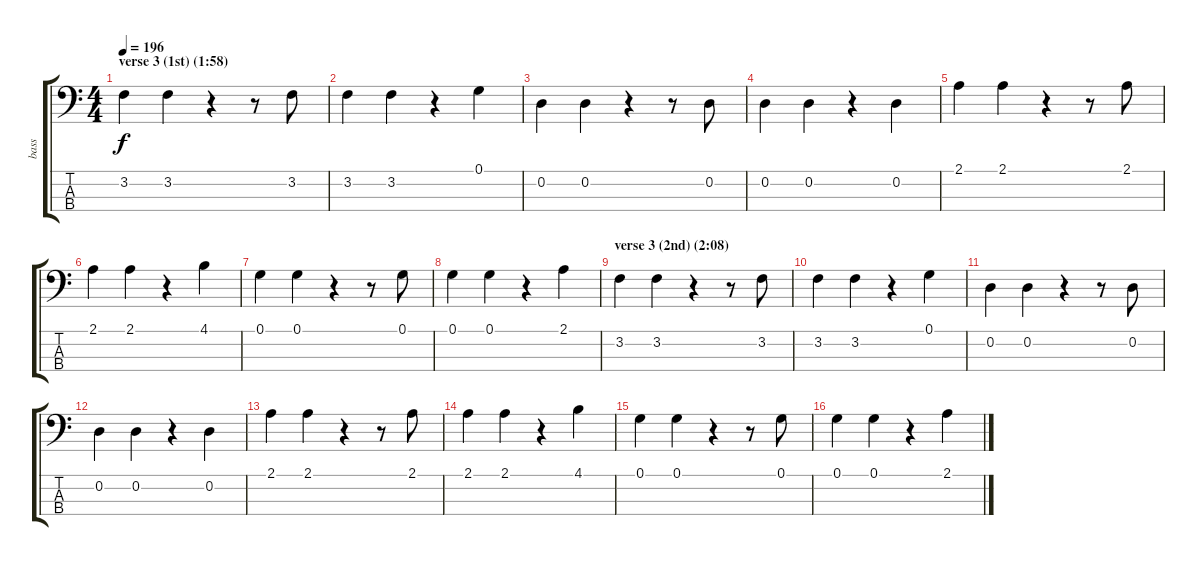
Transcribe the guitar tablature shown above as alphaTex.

\track ("bass" "bass") {instrument electricbassfinger}
\staff {score tabs}
\tuning (G2 D2 A1 E1) {hide}
\ts (4 4)
\section ("" "verse 3 (1st) (1:58)")
\tempo 196
\clef f4
\ks c
3.2.4{dy f} 3.2.4 r.4 r.8 3.2.8 |
3.2.4 3.2.4 r.4 0.1.4 |
0.2.4 0.2.4 r.4 r.8 0.2.8 |
0.2.4 0.2.4 r.4 0.2.4 |
2.1.4 2.1.4 r.4 r.8 2.1.8 |
2.1.4 2.1.4 r.4 4.1.4 |
0.1.4 0.1.4 r.4 r.8 0.1.8 |
0.1.4 0.1.4 r.4 2.1.4 |
\section ("" "verse 3 (2nd) (2:08)")
3.2.4 3.2.4 r.4 r.8 3.2.8 |
3.2.4 3.2.4 r.4 0.1.4 |
0.2.4 0.2.4 r.4 r.8 0.2.8 |
0.2.4 0.2.4 r.4 0.2.4 |
2.1.4 2.1.4 r.4 r.8 2.1.8 |
2.1.4 2.1.4 r.4 4.1.4 |
0.1.4 0.1.4 r.4 r.8 0.1.8 |
0.1.4 0.1.4 r.4 2.1.4
